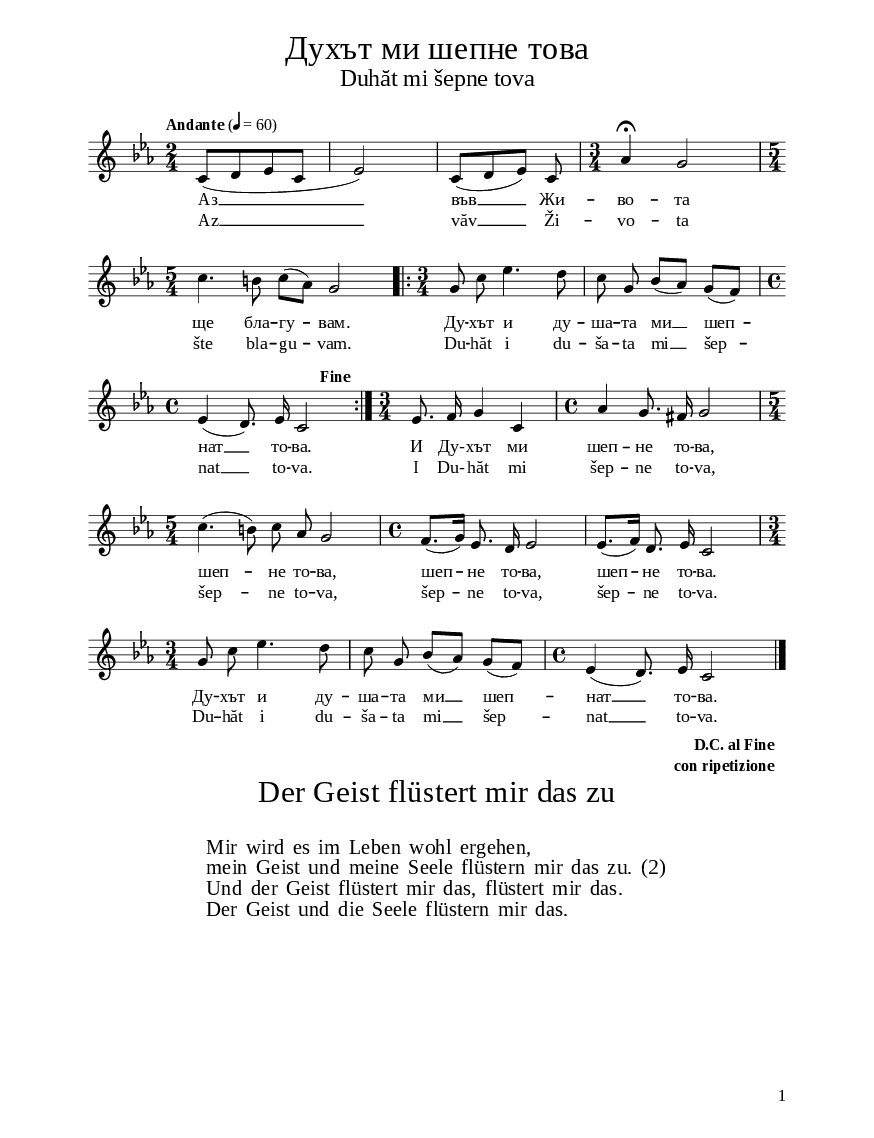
\version "2.24.1"

% include paper part and global functions
\include "include/globals.ily"

\bookpart {
  \label #'ref101_2
  \tocItem \markup "Духът ми шепне това – Duhăt mi šepne tova"
  \include "include/bookpart-paper.ily"
  \score {
    \include "include/score-layout.ily"


    \new Voice \absolute{
      \clef treble
      \key c \minor
      \time 2/4
      \tempoFunc "Andante" 4 "60"
      \autoBeamOff

      c'8 ( [ d'8 es'8 c'8 ] | es'2 ) | c'8 ( [ d'8 es'8] ) c'8 | \time 3/4  | as'4 ^\fermata g'2 | \time 5/4 \break

      c''4. b'8 c''8 ( [ as'8 ) ] g'2 | \bar ".|:"
        \time 3/4 g'8 c''8 es''4. d''8 | c''8 g'8 bes'8 ( [ as'8 ) ] g'8 ( [ f'8 ) ] | \time 4/4 \break

        es'4 ( d'8. ) es'16 \tempo "      Fine" c'2
      \bar ":|." \time 3/4 | es'8. f'16 g'4 c'4 | \time 4/4 | as'4 g'8. fis'16 g'2 | \time 5/4 \break

      c''4. ( b'8 ) c''8 as'8 g'2 | \time 4/4 | f'8. ( [ g'16 ) ] es'8. d'16 es'2 | es'8. ( [ f'16 ) ] d'8. es'16 c'2 | \time 3/4 \break

      g'8 c''8 es''4. d''8 | c''8 g'8 bes'8 ( [ as'8 ) ] g'8 ( [ f'8 ) ] | \time 4/4 | es'4 ( d'8. ) es'16 c'2  \bar "|."

    }

    \addlyrics {
      Аз __     във __   Жи --
      во -- та ще бла -- гу -- вам. Ду
      -- хът и ду -- ша -- та ми __  шеп
      -- нат __  то -- ва. И "Ду-" -- хът
      ми шеп -- не то -- ва, шеп -- не
      то -- ва, шеп -- не то -- ва,
      шеп -- не то -- ва. Ду -- хът и
      ду -- ша -- та ми __  шеп -- нат __
      то -- ва.}
     \addlyrics {
      Az __     văv __   Ži --
      vo -- ta šte bla -- gu -- vam. Du
      -- hăt i du -- ša -- ta mi __  šep
      -- nat __ to -- va. I "Du-" -- hăt
      mi šep -- ne to -- va, šep -- ne
      to -- va, šep -- ne to -- va,
      šep -- ne to -- va. Du -- hăt i
      du -- ša -- ta mi __  šep -- nat __
      to -- va.}


        \header {
          title = \titleFunc "Духът ми шепне това" "Duhăt mi šepne tova"
        }

        \midi{}

      } % score

      \markup \dc-two "D.C. al Fine" "con ripetizione"
      

      % include foreign translation(s) of the song
    
      \version "2.22.0"

\markup \fill-line { \fontsize #6 "Der Geist flüstert mir das zu" }
\markup \null
\markup \null
\markup \fontsize #+2.5 {
  \hspace #10
  \override #'(baseline-skip . 2)

  \column {
    \line { " " }

\line { " " Mir wird es im Leben wohl ergehen, }

\line { " " mein Geist und meine Seele flüstern mir das zu. (2)}

\line { " " Und der Geist flüstert mir das, flüstert mir das.}

\line { " " Der Geist und die Seele flüstern mir das.}

  }
}


    } % bookpart
